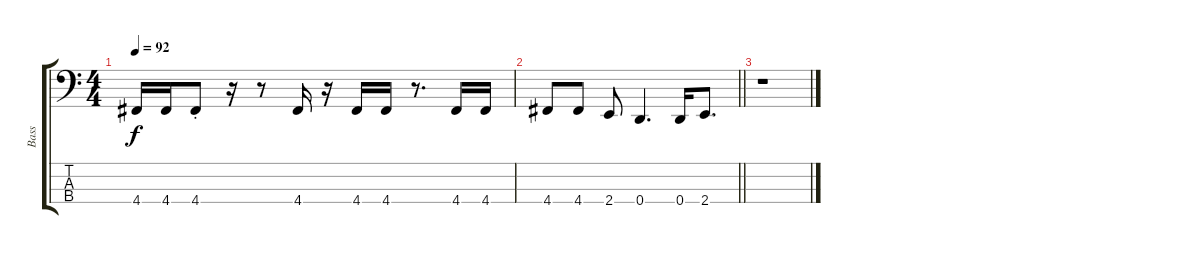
\track ("Bass" "Bass") {instrument fretlessbass}
\staff {score tabs}
\tuning (F2 C2 G1 D1) {hide}
\ts (4 4)
\tempo 92
\clef f4
\ks c
4.4.16{dy f} 4.4.16 4.4{st}.8 r.16 r.8 4.4.16 r.16 4.4.16 4.4.16 r.8{d} 4.4.16 4.4.16 |
\barLineRight lightlight
4.4.8 4.4.8 2.4.8 0.4.4{d} 0.4.16 2.4.8{d} |
r.1
